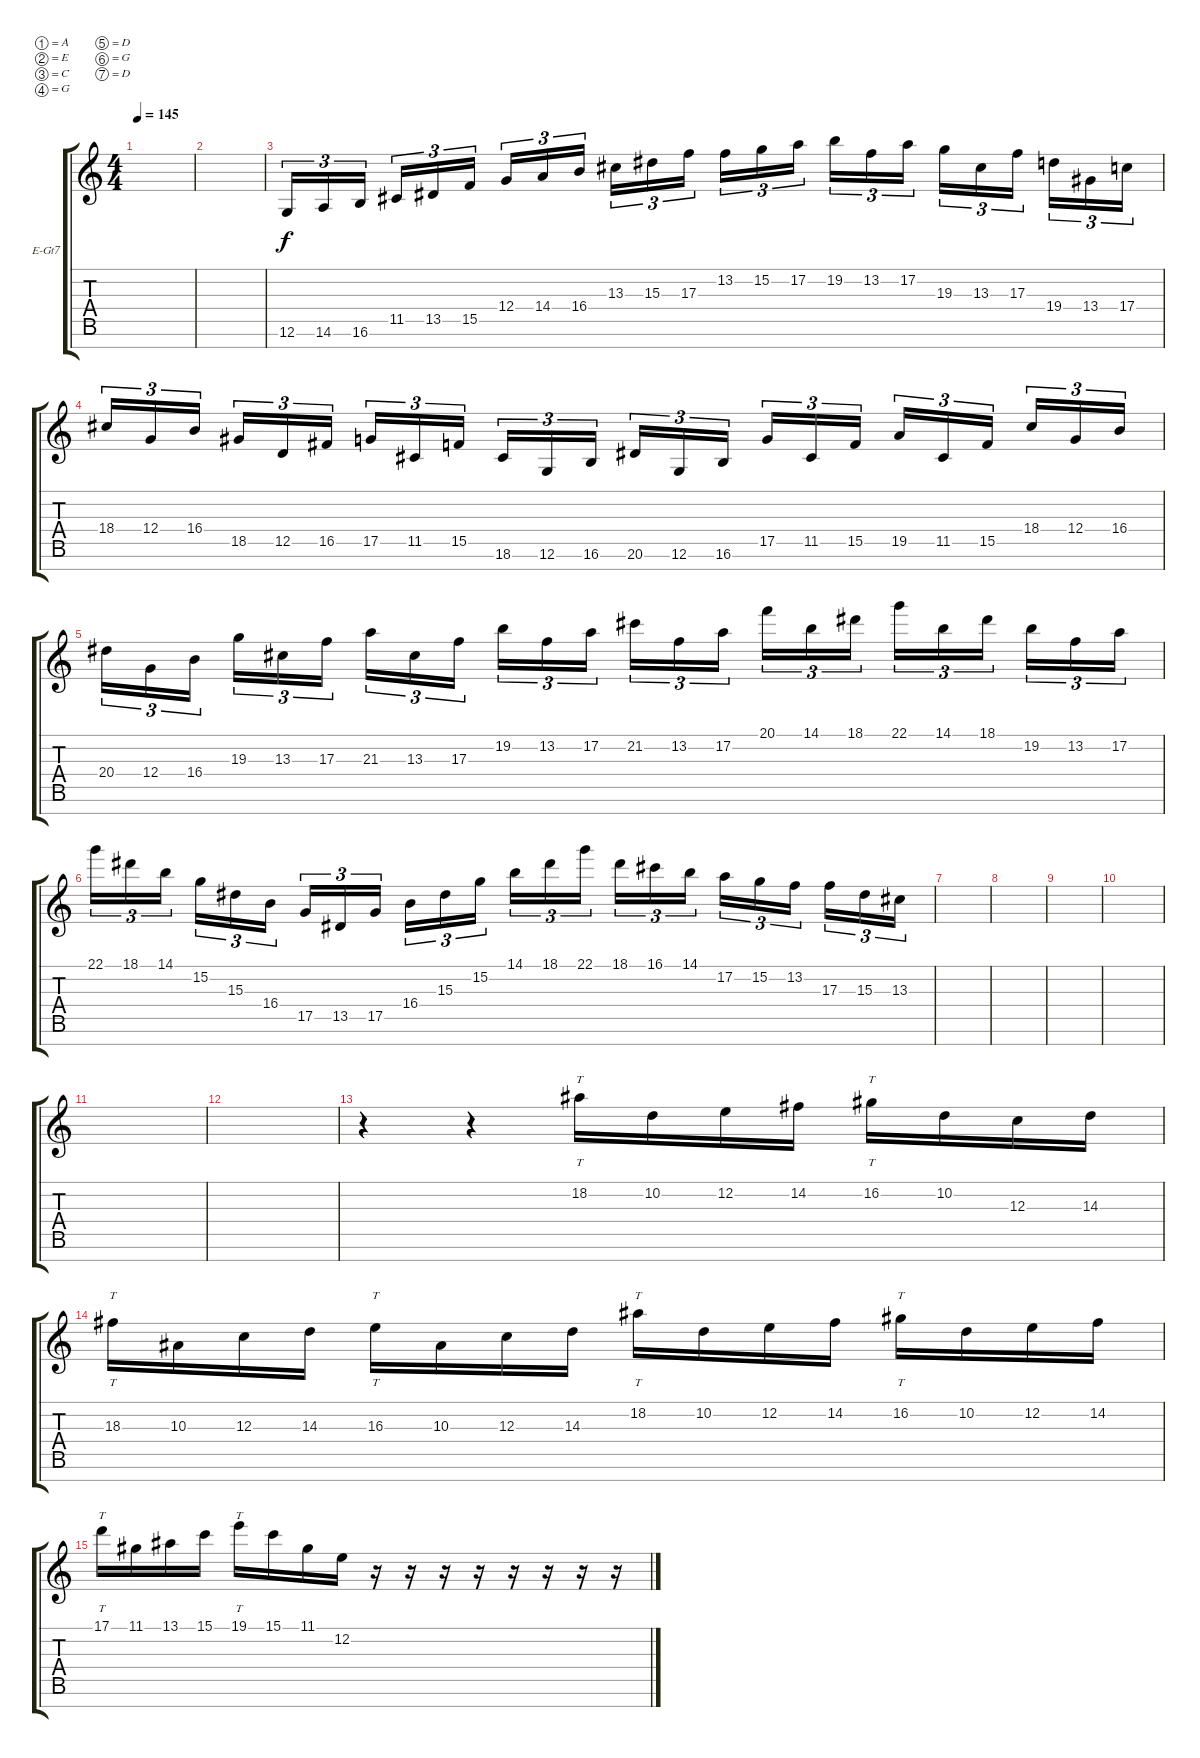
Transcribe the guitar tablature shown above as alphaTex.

\defaultSystemsLayout 4
\bracketExtendMode groupsimilarinstruments
\firstSystemTrackNameOrientation horizontal
\otherSystemsTrackNameOrientation horizontal
\track ("Solo C" "E-Gt7") {instrument distortionguitar}
\staff {score tabs}
\tuning (A3 E3 C3 G2 D2 G1 D1)
\ts (4 4)
\tempo 145
\clef g2
\ks c
|
|
12.6.16{tu (3 2)} 14.6.16{tu (3 2)} 16.6.16{tu (3 2)} 11.5.16{tu (3 2)} 13.5.16{tu (3 2)} 15.5.16{tu (3 2)} 12.4.16{tu (3 2)} 14.4.16{tu (3 2)} 16.4.16{tu (3 2)} 13.3.16{tu (3 2)} 15.3.16{tu (3 2)} 17.3.16{tu (3 2)} 13.2.16{tu (3 2)} 15.2.16{tu (3 2)} 17.2.16{tu (3 2)} 19.2.16{tu (3 2)} 13.2.16{tu (3 2)} 17.2.16{tu (3 2)} 19.3.16{tu (3 2)} 13.3.16{tu (3 2)} 17.3.16{tu (3 2)} 19.4.16{tu (3 2)} 13.4.16{tu (3 2)} 17.4.16{tu (3 2)} |
18.4.16{tu (3 2)} 12.4.16{tu (3 2)} 16.4.16{tu (3 2)} 18.5.16{tu (3 2)} 12.5.16{tu (3 2)} 16.5.16{tu (3 2)} 17.5.16{tu (3 2)} 11.5.16{tu (3 2)} 15.5.16{tu (3 2)} 18.6.16{tu (3 2)} 12.6.16{tu (3 2)} 16.6.16{tu (3 2)} 20.6.16{tu (3 2)} 12.6.16{tu (3 2)} 16.6.16{tu (3 2)} 17.5.16{tu (3 2)} 11.5.16{tu (3 2)} 15.5.16{tu (3 2)} 19.5.16{tu (3 2)} 11.5.16{tu (3 2)} 15.5.16{tu (3 2)} 18.4.16{tu (3 2)} 12.4.16{tu (3 2)} 16.4.16{tu (3 2)} |
20.4.16{tu (3 2)} 12.4.16{tu (3 2)} 16.4.16{tu (3 2)} 19.3.16{tu (3 2)} 13.3.16{tu (3 2)} 17.3.16{tu (3 2)} 21.3.16{tu (3 2)} 13.3.16{tu (3 2)} 17.3.16{tu (3 2)} 19.2.16{tu (3 2)} 13.2.16{tu (3 2)} 17.2.16{tu (3 2)} 21.2.16{tu (3 2)} 13.2.16{tu (3 2)} 17.2.16{tu (3 2)} 20.1.16{tu (3 2)} 14.1.16{tu (3 2)} 18.1.16{tu (3 2)} 22.1.16{tu (3 2)} 14.1.16{tu (3 2)} 18.1.16{tu (3 2)} 19.2.16{tu (3 2)} 13.2.16{tu (3 2)} 17.2.16{tu (3 2)} |
22.1.16{tu (3 2)} 18.1.16{tu (3 2)} 14.1.16{tu (3 2)} 15.2.16{tu (3 2)} 15.3.16{tu (3 2)} 16.4.16{tu (3 2)} 17.5.16{tu (3 2)} 13.5.16{tu (3 2)} 17.5.16{tu (3 2)} 16.4.16{tu (3 2)} 15.3.16{tu (3 2)} 15.2.16{tu (3 2)} 14.1.16{tu (3 2)} 18.1.16{tu (3 2)} 22.1.16{tu (3 2)} 18.1.16{tu (3 2)} 16.1.16{tu (3 2)} 14.1.16{tu (3 2)} 17.2.16{tu (3 2)} 15.2.16{tu (3 2)} 13.2.16{tu (3 2)} 17.3.16{tu (3 2)} 15.3.16{tu (3 2)} 13.3.16{tu (3 2)} |
|
|
|
|
|
|
r.4 r.4 18.2.16{tt} 10.2.16 12.2.16 14.2.16 16.2.16{tt} 10.2.16 12.3.16 14.3.16 |
18.3.16{tt} 10.3.16 12.3.16 14.3.16 16.3.16{tt} 10.3.16 12.3.16 14.3.16 18.2.16{tt} 10.2.16 12.2.16 14.2.16 16.2.16{tt} 10.2.16 12.2.16 14.2.16 |
17.1.16{tt} 11.1.16 13.1.16 15.1.16 19.1.16{tt} 15.1.16 11.1.16 12.2.16 r.16 r.16 r.16 r.16 r.16 r.16 r.16 r.16
